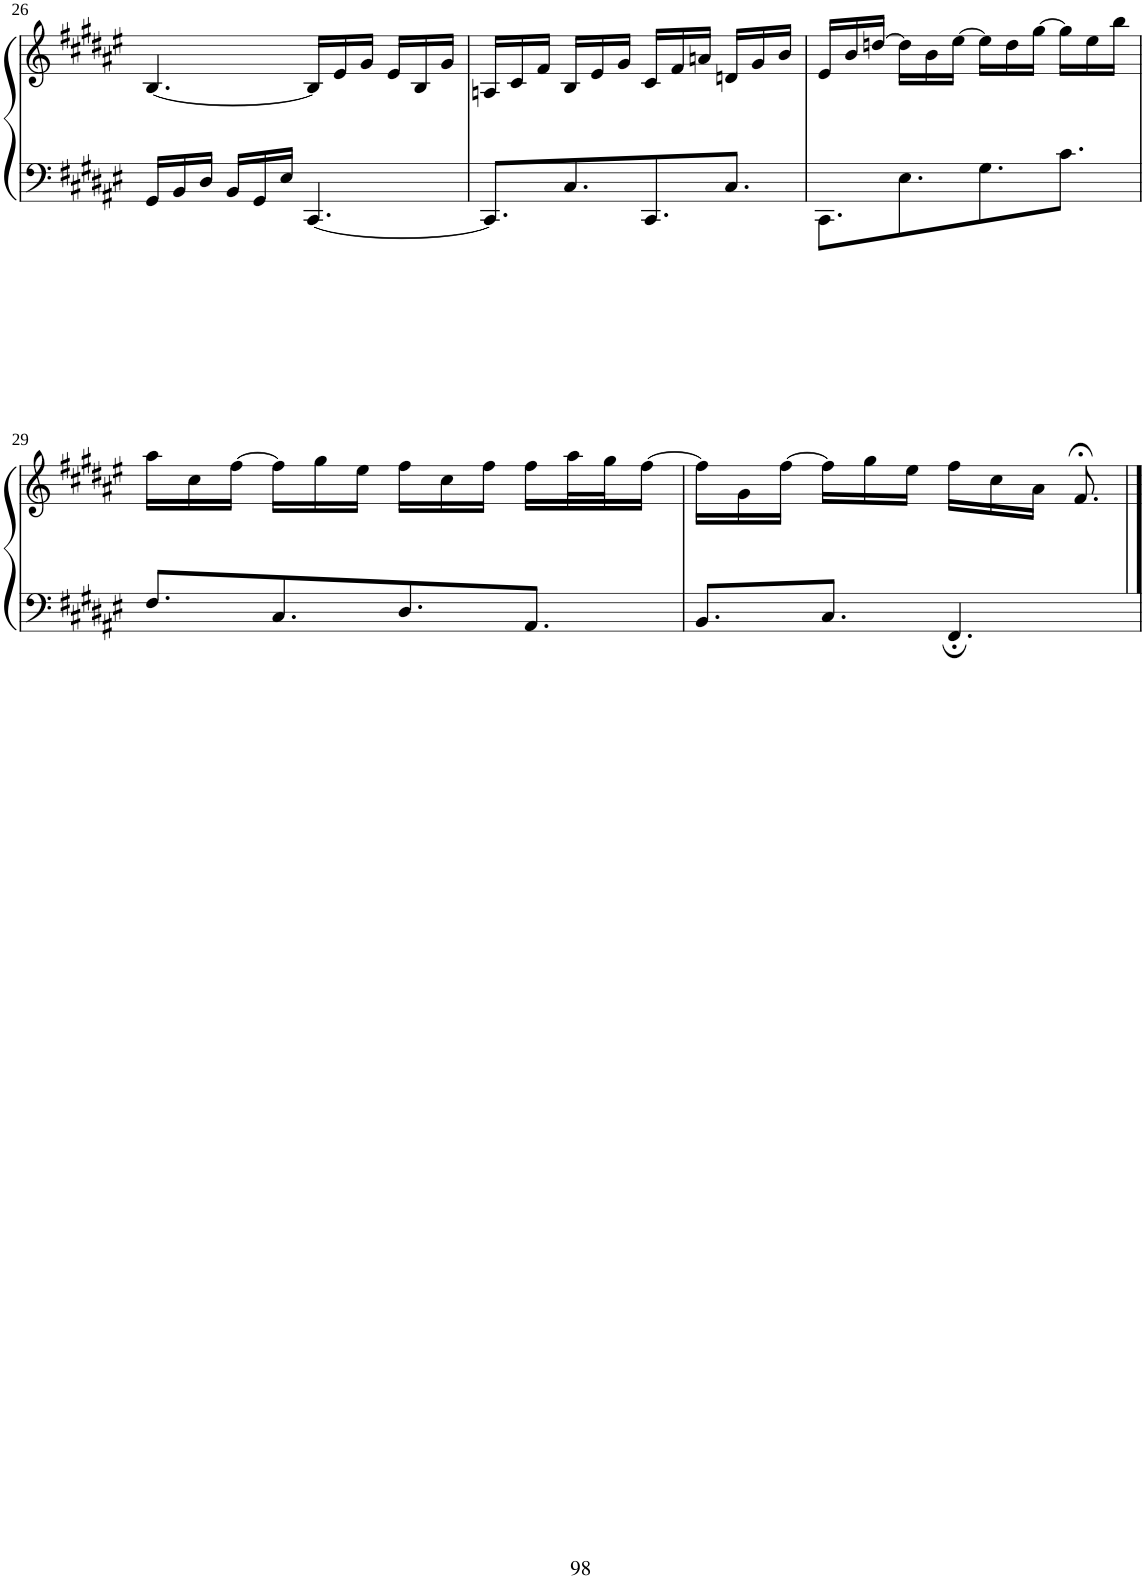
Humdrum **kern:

**kern	**kern
*part1	*part1
*staff2	*staff1
*I"Piano	*
*I'Pno	*
!!LO:PB:g=z
*clefF4	*clefG2
*k[f#c#g#d#a#e#]	*k[f#c#g#d#a#e#]
*M12/16	*M12/16
=26	=26
16GG#/LL	[4.B/
16BB/	.
16D#/JJ	.
16BB/LL	.
16GG#/	.
16E#/JJ	.
[4.CC#/	16B/LL]
.	16e#/
.	16g#/JJ
.	16e#/LL
.	16B/
.	16g#/JJ
=27	=27
8.CC#/L]	16An/LL
.	16c#/
.	16f#/JJ
8.C#/	16B/LL
.	16e#/
.	16g#/JJ
8.CC#/	16c#/LL
.	16f#/
.	16an/JJ
8.C#/J	16dn/LL
.	16g#/
.	16b/JJ
=28	=28
8.CC#\L	16e#/LL
.	16b/
.	[16ddn/JJ
8.E#\	16dd\LL]
.	16b\
.	[16ee#\JJ
8.G#\	16ee#\LL]
.	16dd\
.	[16gg#\JJ
8.c#\J	16gg#\LL]
.	16ee#\
.	16bb\JJ
!!LO:LB:g=z
=29	=29
8.F#/L	16aa#\LL
.	16cc#\
.	[16ff#\JJ
8.C#/	16ff#\LL]
.	16gg#\
.	16ee#\JJ
8.D#/	16ff#\LL
.	16cc#\
.	16ff#\JJ
8.AA#/J	16ff#\LL
.	32aa#\L
.	32gg#\J
.	[16ff#\JJ
=30	=30
8.BB/L	16ff#\LL]
.	16g#\
.	[16ff#\JJ
8.C#/J	16ff#\LL]
.	16gg#\
.	16ee#\JJ
4.FF#;/	16ff#\LL
.	16cc#\
.	16a#\JJ
.	8.f#;</
==	==
*-	*-
